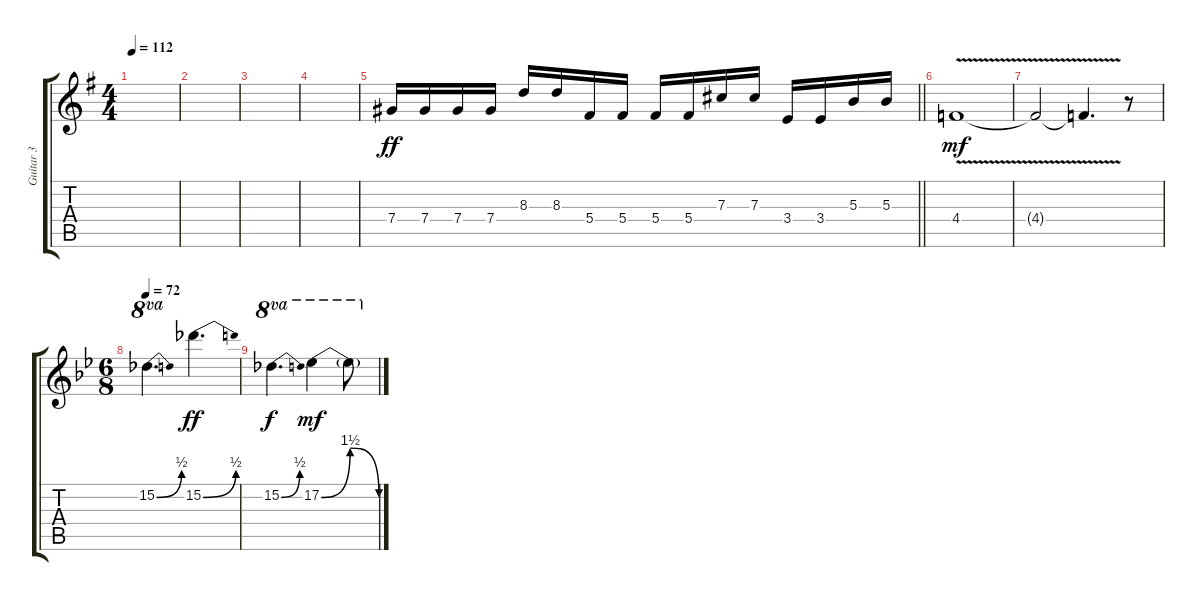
\track ("Guitar 3" "Guitar 3") {instrument distortionguitar}
\staff {score tabs}
\tuning (Eb4 Bb3 Gb3 Db3 Ab2 Eb2) {hide}
\ts (4 4)
\tempo 112
\clef g2
\ks g
|
|
|
|
\barLineRight lightlight
7.4.16{dy ff} 7.4.16 7.4.16 7.4.16 8.3.16 8.3.16 5.4.16 5.4.16 5.4.16 5.4.16 7.3.16 7.3.16 3.4.16 3.4.16 5.3.16 5.3.16 |
4.4{v}.1{dy mf} |
4.4{v t}.2 4.4{v t}.4{d} r.8 |
\ts (6 8)
\tempo 72
\ks bb
15.2{be (bend 0 0 60 2)}.4{d ot 8va} 15.2{be (bend 0 0 60 2)}.4{d dy ff} |
15.2{be (bend 0 0 60 2)}.4{d ot 8va dy f} 17.2{be (bendrelease 0 0 6 6 28 6 60 0)}.4{ot 8va dy mf} 17.2{t}.8{ot 8va}
